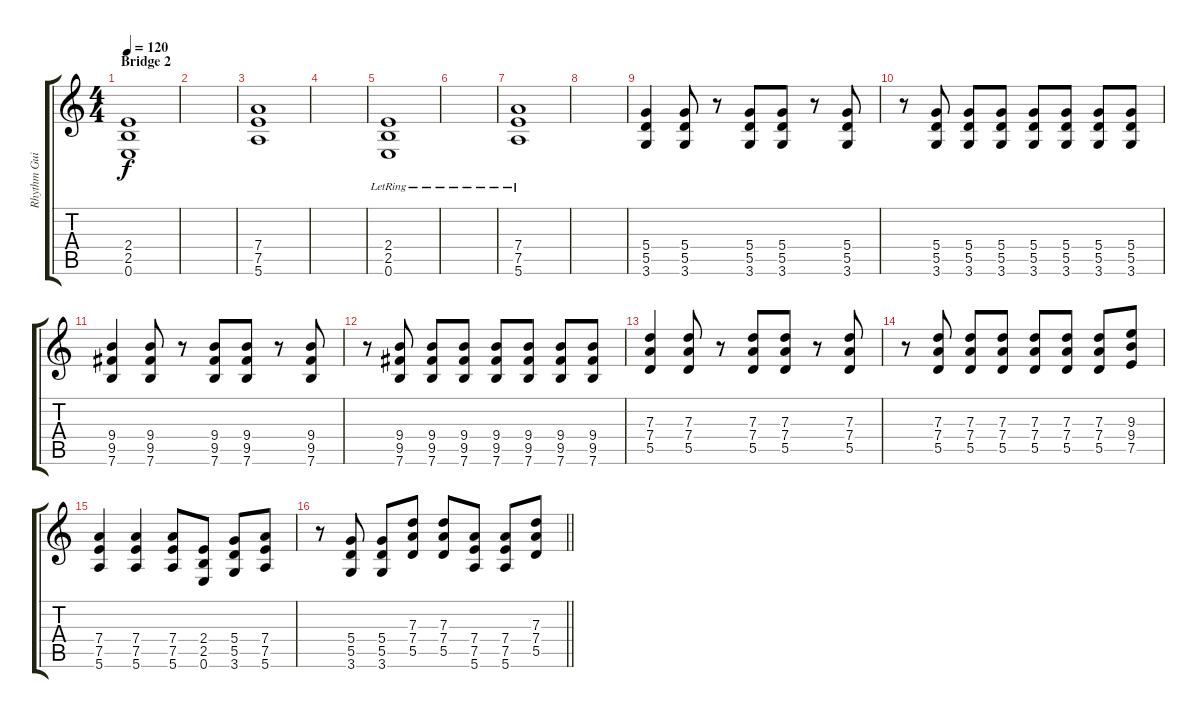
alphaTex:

\track ("Rhythm Guitar" "Rhythm Gui") {instrument distortionguitar}
\staff {score tabs}
\tuning (E4 B3 G3 D3 A2 E2) {hide}
\ts (4 4)
\section ("" "Bridge 2")
\tempo 120
\clef g2
\ks c
(2.4 2.5 0.6).1{dy f} |
|
(7.4 7.5 5.6).1 |
|
(2.4{lr} 2.5 0.6).1 |
|
(7.4 7.5{lr} 5.6).1 |
|
(5.4 5.5 3.6).4 (5.4 5.5 3.6).8 r.8 (5.4 5.5 3.6).8 (5.4 5.5 3.6).8 r.8 (5.4 5.5 3.6).8 |
r.8 (5.4 5.5 3.6).8 (5.4 5.5 3.6).8 (5.4 5.5 3.6).8 (5.4 5.5 3.6).8 (5.4 5.5 3.6).8 (5.4 5.5 3.6).8 (5.4 5.5 3.6).8 |
(9.4 9.5 7.6).4 (9.4 9.5 7.6).8 r.8 (9.4 9.5 7.6).8 (9.4 9.5 7.6).8 r.8 (9.4 9.5 7.6).8 |
r.8 (9.4 9.5 7.6).8 (9.4 9.5 7.6).8 (9.4 9.5 7.6).8 (9.4 9.5 7.6).8 (9.4 9.5 7.6).8 (9.4 9.5 7.6).8 (9.4 9.5 7.6).8 |
(7.3 7.4 5.5).4 (7.3 7.4 5.5).8 r.8 (7.3 7.4 5.5).8 (7.3 7.4 5.5).8 r.8 (7.3 7.4 5.5).8 |
r.8 (7.3 7.4 5.5).8 (7.3 7.4 5.5).8 (7.3 7.4 5.5).8 (7.3 7.4 5.5).8 (7.3 7.4 5.5).8 (7.3 7.4 5.5).8 (9.3 9.4 7.5).8 |
(7.4 7.5 5.6).4 (7.4 7.5 5.6).4 (7.4 7.5 5.6).8 (2.4 2.5 0.6).8 (5.4 5.5 3.6).8 (7.4 7.5 5.6).8 |
\barLineRight lightlight
r.8 (5.4 5.5 3.6).8 (5.4 5.5 3.6).8 (7.3 7.4 5.5).8 (7.3 7.4 5.5).8 (7.4 7.5 5.6).8 (7.4 7.5 5.6).8 (7.3 7.4 5.5).8
